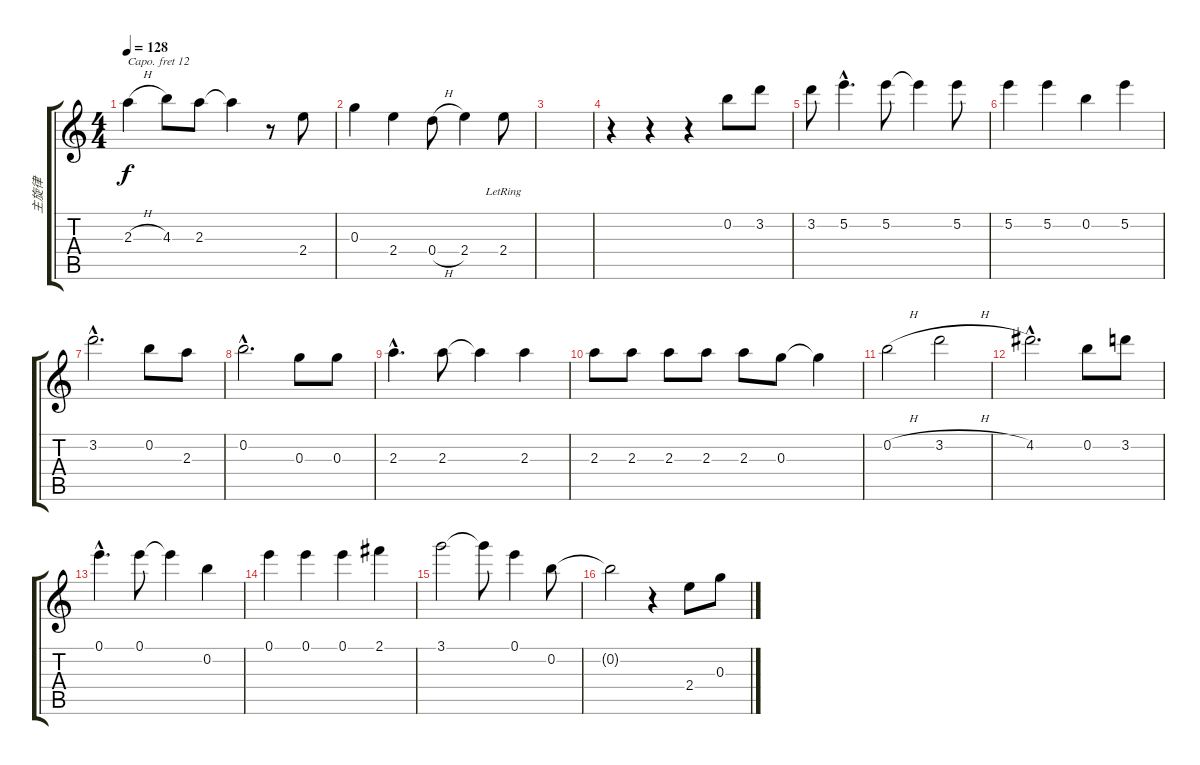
\track ("主旋律" "主旋律") {instrument acousticguitarnylon}
\staff {score tabs}
\capo 12
\tuning (E4 B3 G3 D3 A2 E2) {hide}
\ts (4 4)
\tempo 128
\clef g2
\ks c
2.3{h}.4{dy f} 4.3.8 2.3.8 2.3{t}.4 r.8 2.4.8 |
0.3.4 2.4.4 0.4{h}.8 2.4.4 2.4{lr}.8 |
|
r.4 r.4 r.4 0.2.8 3.2.8 |
3.2.8 5.2{hac}.4{d} 5.2.8 5.2{t}.4 5.2.8 |
5.2.4 5.2.4 0.2.4 5.2.4 |
3.2{hac}.2{d} 0.2.8 2.3.8 |
0.2{hac}.2{d} 0.3.8 0.3.8 |
2.3{hac}.4{d} 2.3.8 2.3{t}.4 2.3.4 |
2.3.8 2.3.8 2.3.8 2.3.8 2.3.8 0.3.8 0.3{t}.4 |
0.2{h}.2 3.2{h}.2 |
4.2{hac}.2{d} 0.2.8 3.2.8 |
0.1{hac}.4{d} 0.1.8 0.1{t}.4 0.2.4 |
0.1.4 0.1.4 0.1.4 2.1.4 |
3.1.2 3.1{t}.8 0.1.4 0.2.8 |
0.2{t}.2 r.4 2.4.8 0.3.8
